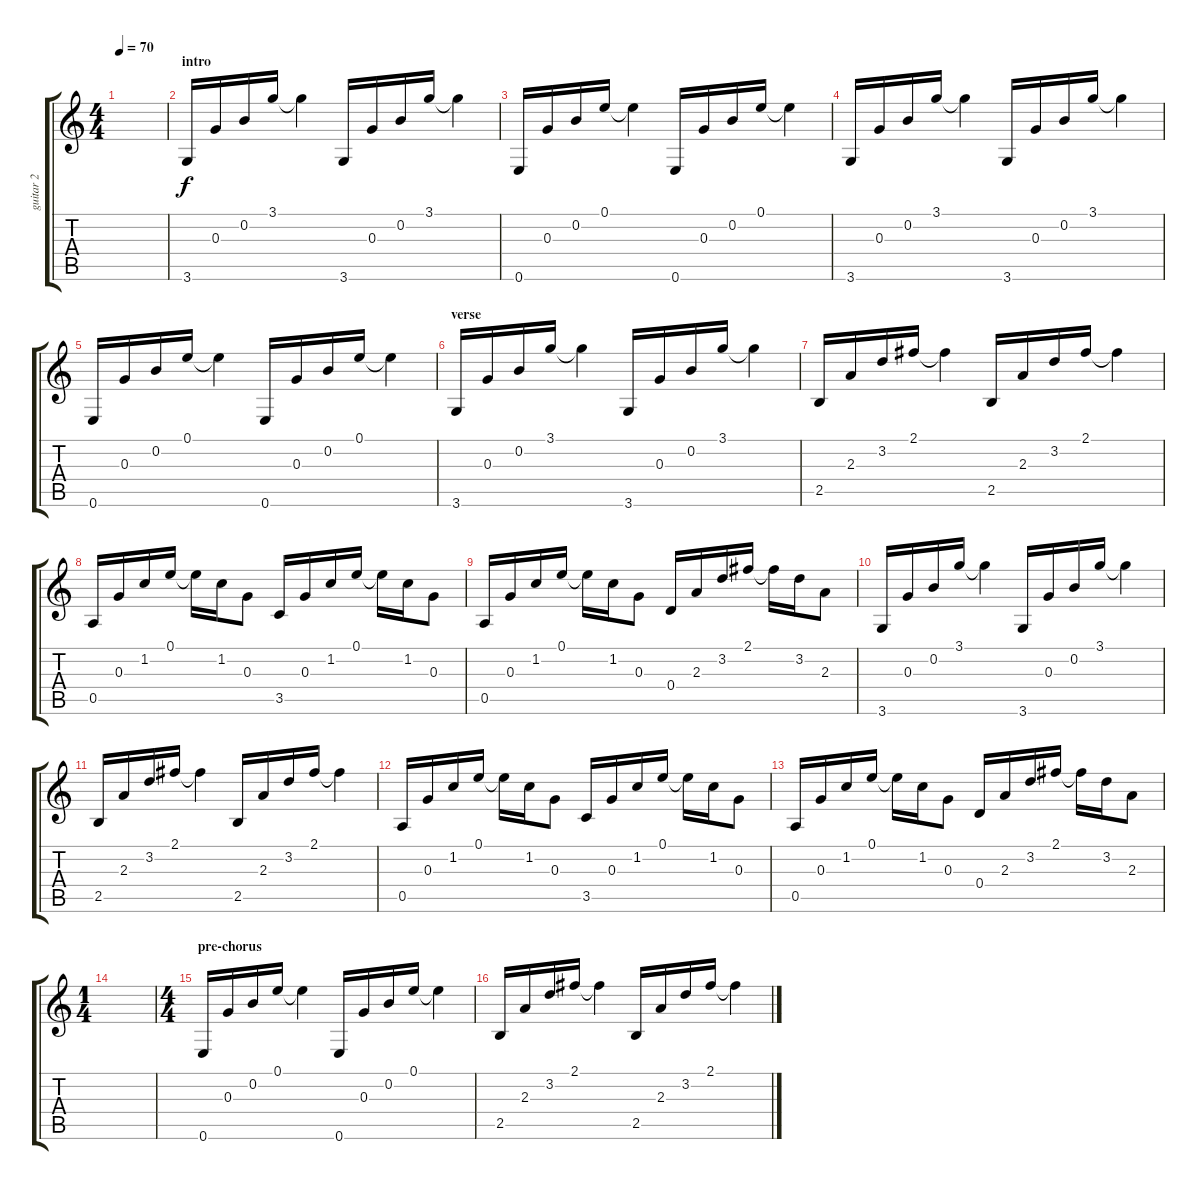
\track ("guitar 2" "guitar 2") {instrument electricguitarclean}
\staff {score tabs}
\tuning (E4 B3 G3 D3 A2 E2) {hide}
\ts (4 4)
\tempo 70
\clef g2
\ks c
|
\section ("" "intro")
3.6.16 0.3.16 0.2.16 3.1.16 3.1{t}.4 3.6.16 0.3.16 0.2.16 3.1.16 3.1{t}.4 |
0.6.16 0.3.16 0.2.16 0.1.16 0.1{t}.4 0.6.16 0.3.16 0.2.16 0.1.16 0.1{t}.4 |
3.6.16 0.3.16 0.2.16 3.1.16 3.1{t}.4 3.6.16 0.3.16 0.2.16 3.1.16 3.1{t}.4 |
0.6.16 0.3.16 0.2.16 0.1.16 0.1{t}.4 0.6.16 0.3.16 0.2.16 0.1.16 0.1{t}.4 |
\section ("" "verse")
3.6.16 0.3.16 0.2.16 3.1.16 3.1{t}.4 3.6.16 0.3.16 0.2.16 3.1.16 3.1{t}.4 |
2.5.16 2.3.16 3.2.16 2.1.16 2.1{t}.4 2.5.16 2.3.16 3.2.16 2.1.16 2.1{t}.4 |
0.5.16 0.3.16 1.2.16 0.1.16 0.1{t}.16 1.2.16 0.3.8 3.5.16 0.3.16 1.2.16 0.1.16 0.1{t}.16 1.2.16 0.3.8 |
0.5.16 0.3.16 1.2.16 0.1.16 0.1{t}.16 1.2.16 0.3.8 0.4.16 2.3.16 3.2.16 2.1.16 2.1{t}.16 3.2.16 2.3.8 |
3.6.16 0.3.16 0.2.16 3.1.16 3.1{t}.4 3.6.16 0.3.16 0.2.16 3.1.16 3.1{t}.4 |
2.5.16 2.3.16 3.2.16 2.1.16 2.1{t}.4 2.5.16 2.3.16 3.2.16 2.1.16 2.1{t}.4 |
0.5.16 0.3.16 1.2.16 0.1.16 0.1{t}.16 1.2.16 0.3.8 3.5.16 0.3.16 1.2.16 0.1.16 0.1{t}.16 1.2.16 0.3.8 |
0.5.16 0.3.16 1.2.16 0.1.16 0.1{t}.16 1.2.16 0.3.8 0.4.16 2.3.16 3.2.16 2.1.16 2.1{t}.16 3.2.16 2.3.8 |
\ts (1 4)
|
\ts (4 4)
\section ("" "pre-chorus")
0.6.16 0.3.16 0.2.16 0.1.16 0.1{t}.4 0.6.16 0.3.16 0.2.16 0.1.16 0.1{t}.4 |
2.5.16 2.3.16 3.2.16 2.1.16 2.1{t}.4 2.5.16 2.3.16 3.2.16 2.1.16 2.1{t}.4
